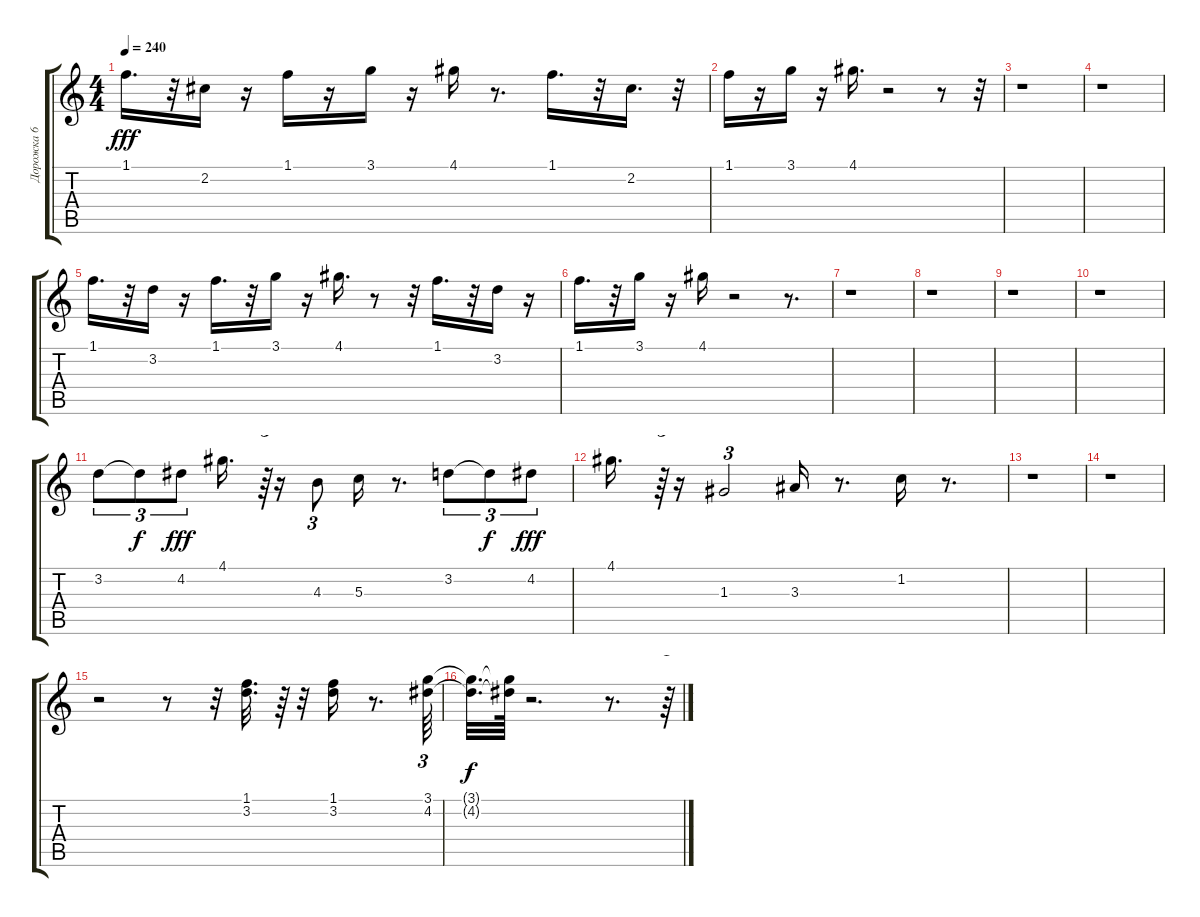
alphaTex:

\track ("Дорожка 6" "Дорожка 6") {instrument banjo}
\staff {score tabs}
\tuning (E4 B3 G3 D3 A2 E2) {hide}
\displaytranspose 12
\ts (4 4)
\tempo 240
\clef g2
\ks c
1.1.16{d dy fff} r.32 2.2.16 r.16 1.1.16 r.16 3.1.16 r.16 4.1.16 r.8{d} 1.1.16{d} r.32 2.2.16{d} r.32 |
1.1.16 r.16 3.1.16 r.16 4.1.16{d} r.2 r.8 r.32 |
r.1 |
r.1 |
1.1.16{d} r.32 3.2.16 r.16 1.1.16{d} r.32 3.1.16 r.16 4.1.16{d} r.8 r.32 1.1.16{d} r.32 3.2.16 r.16 |
1.1.16{d} r.32 3.1.16 r.16 4.1.16 r.2 r.8{d} |
r.1 |
r.1 |
r.1 |
r.1 |
3.2.8{tu (3 2)} 3.2{t}.8{tu (3 2) dy f} 4.2.8{tu (3 2) dy fff} 4.1.16{d} r.64{tu (3 2)} r.16 4.3.8{tu (3 2)} 5.3.16 r.8{d} 3.2.8{tu (3 2)} 3.2{t}.8{tu (3 2) dy f} 4.2.8{tu (3 2) dy fff} |
4.1.16{d} r.64{tu (3 2)} r.16 1.3.2{tu (3 2)} 3.3.16 r.8{d} 1.2.16 r.8{d} |
r.1 |
r.1 |
r.2 r.8 r.32 (1.1 3.2).32{d} r.64 r.32 (1.1 3.2).16 r.8{d} (3.1 4.2).64{tu (3 2)} |
(3.1{t} 4.2{t}).32{d dy f} (3.1{t} 4.2{t}).64 r.2{d} r.8{d} r.64{tu (3 2)}
